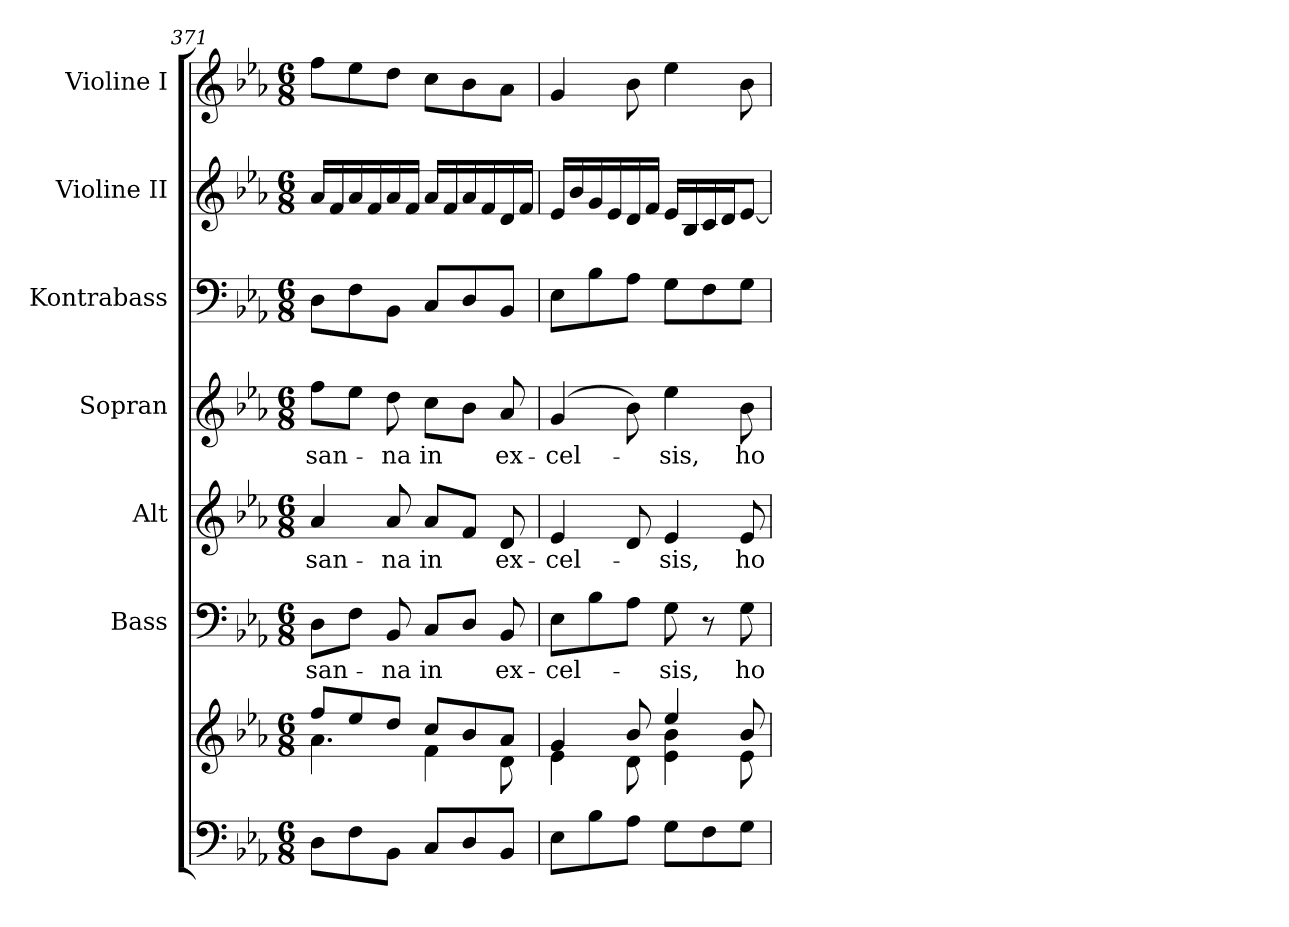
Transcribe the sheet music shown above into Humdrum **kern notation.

**kern	**kern	**kern	**text	**kern	**text	**kern	**text	**kern	**kern	**kern
*part7	*part7	*part6	*part6	*part5	*part5	*part4	*part4	*part3	*part2	*part1
*staff8	*staff7	*staff6	*staff6	*staff5	*staff5	*staff4	*staff4	*staff3	*staff2	*staff1
*	*	*I"Bass	*	*I"Alt	*	*I"Sopran	*	*I"Kontrabass	*I"Violine II	*I"Violine I
*	*	*I'B.	*	*I'A.	*	*I'S.	*	*I'Kb.	*I'Vl. II	*I'Vl. I
!!LO:LB:g=z
*clefF4	*clefG2	*clefF4	*	*clefG2	*	*clefG2	*	*clefF4	*clefG2	*clefG2
*	*	*	*	*	*	*	*	*ITrd7c12	*	*
*k[b-e-a-]	*k[b-e-a-]	*k[b-e-a-]	*	*k[b-e-a-]	*	*k[b-e-a-]	*	*k[b-e-a-]	*k[b-e-a-]	*k[b-e-a-]
*E-:	*E-:	*E-:	*	*E-:	*	*E-:	*	*E-:	*E-:	*E-:
*M6/8	*M6/8	*M6/8	*	*M6/8	*	*M6/8	*	*M6/8	*M6/8	*M6/8
=371	=371	=371	=371	=371	=371	=371	=371	=371	=371	=371
*	*^	*	*	*	*	*	*	*	*	*
!	!	!	!	!LO:LY:b	!	!LO:LY:b	!	!LO:LY:b	!	!	!
8D\L	8ff/L	4.a-\	8D\L	-san-	4a-/	-san-	8ff\L	-san-	8DD\L	16a-/LL	8ff\L
.	.	.	.	.	.	.	.	.	.	16f/	.
8F\	8ee-/	.	8F\J	.	.	.	8ee-\J	.	8FF\	16a-/	8ee-\
.	.	.	.	.	.	.	.	.	.	16f/	.
!	!	!	!	!LO:LY:b	!	!LO:LY:b	!	!LO:LY:b	!	!	!
8BB-\J	8dd/J	.	8BB-/	-na	8a-/	-na	8dd\	-na	8BBB-\J	16a-/	8dd\J
.	.	.	.	.	.	.	.	.	.	16f/JJ	.
!	!	!	!	!LO:LY:b	!	!LO:LY:b	!	!LO:LY:b	!	!	!
8C/L	8cc/L	4f\	8C/L	in	8a-/L	in	8cc\L	in	8CC/L	16a-/LL	8cc\L
.	.	.	.	.	.	.	.	.	.	16f/	.
8D/	8b-/	.	8D/J	.	8f/J	.	8b-\J	.	8DD/	16a-/	8b-\
.	.	.	.	.	.	.	.	.	.	16f/	.
!	!	!	!	!LO:LY:b	!	!LO:LY:b	!	!LO:LY:b	!	!	!
8BB-/J	8a-/J	8d\	8BB-/	ex-	8d/	ex-	8a-/	ex-	8BBB-/J	16d/	8a-\J
.	.	.	.	.	.	.	.	.	.	16f/JJ	.
=372	=372	=372	=372	=372	=372	=372	=372	=372	=372	=372	=372
!	!	!	!	!LO:LY:b	!	!LO:LY:b	!	!LO:LY:b	!	!	!
8E-\L	4g/	4e-\	8E-\L	-cel-	4e-/	-cel-	(4g/	-cel-	8EE-\L	16e-/LL	4g/
.	.	.	.	.	.	.	.	.	.	16b-/	.
8B-\	.	.	8B-\	.	.	.	.	.	8BB-\	16g/	.
.	.	.	.	.	.	.	.	.	.	16e-/	.
8A-\J	8b-/	8d\	8A-\J	.	8d/	.	8b-\)	.	8AA-\J	16d/	8b-\
.	.	.	.	.	.	.	.	.	.	16f/JJ	.
!	!	!	!	!LO:LY:b	!	!LO:LY:b	!	!LO:LY:b	!	!	!
8G\L	4ee-/	4e-\ 4b-\	8G\	-sis,	4e-/	-sis,	4ee-\	-sis,	8GG\L	16e-/LL	4ee-\
.	.	.	.	.	.	.	.	.	.	16B-/	.
8F\	.	.	8r	.	.	.	.	.	8FF\	16c/	.
.	.	.	.	.	.	.	.	.	.	16d/J	.
!	!	!	!	!LO:LY:b	!	!LO:LY:b	!	!LO:LY:b	!	!	!
8G\J	8b-/	8e-\	8G\	ho-	8e-/	ho-	8b-\	ho-	8GG\J	[8e-/J	8b-\
*	*v	*v	*	*	*	*	*	*	*	*	*
=	=	=	=	=	=	=	=	=	=	=
*-	*-	*-	*-	*-	*-	*-	*-	*-	*-	*-
